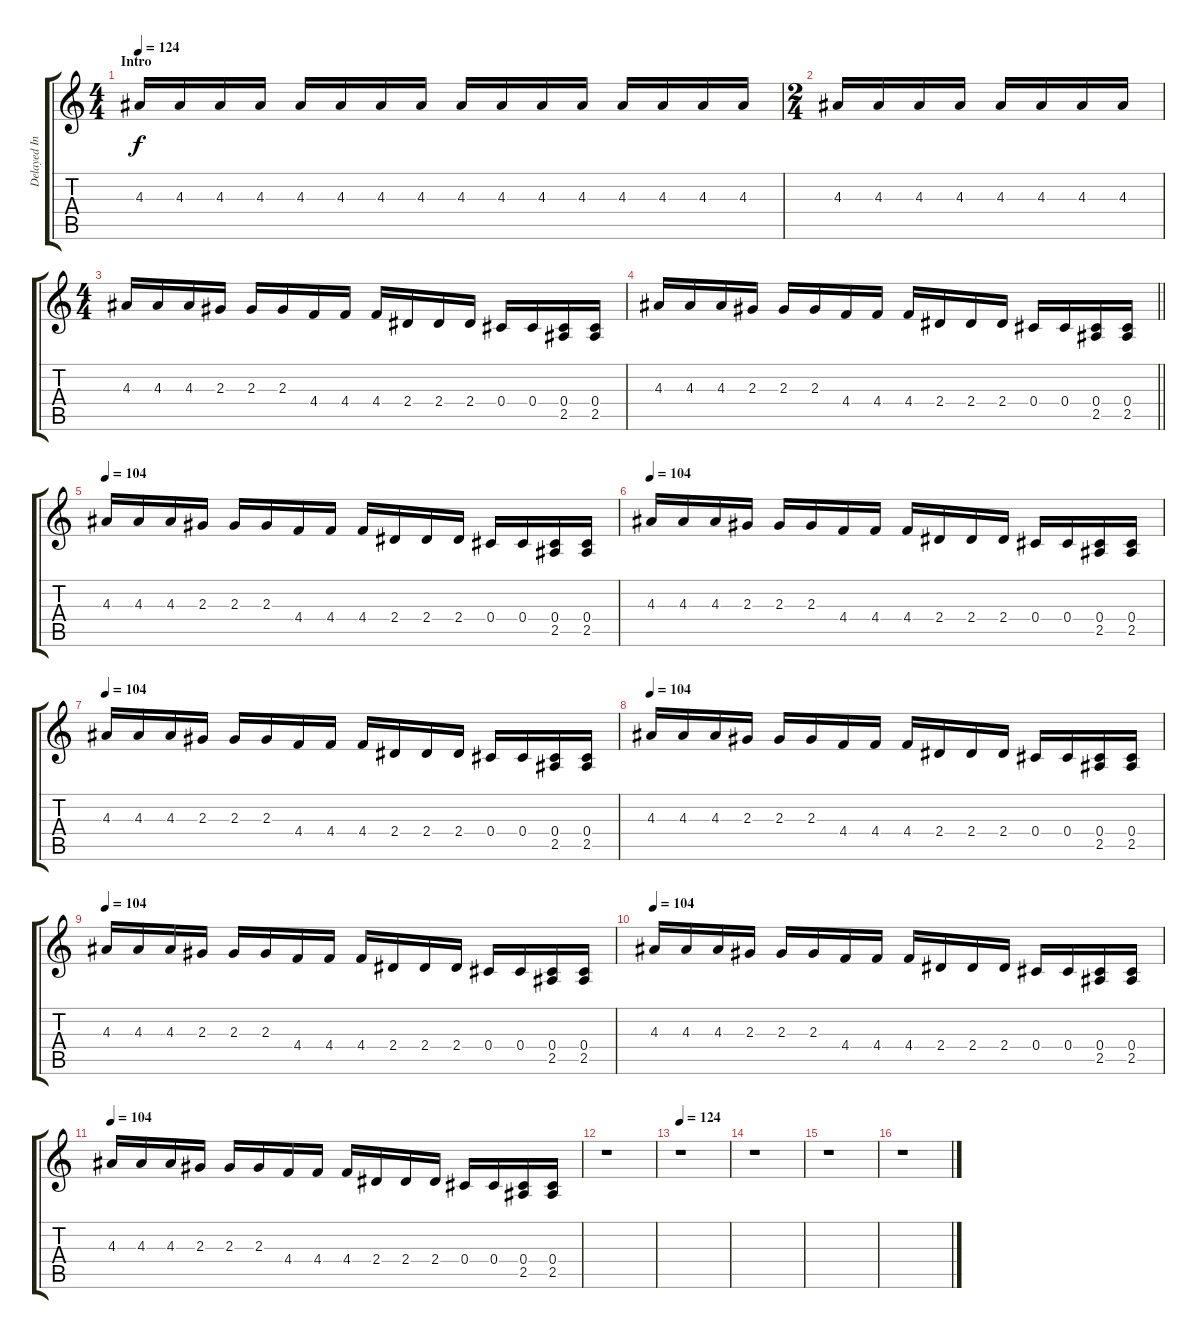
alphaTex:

\track ("Delayed Intro" "Delayed In") {instrument overdrivenguitar}
\staff {score tabs}
\tuning (Eb4 Bb3 Gb3 Db3 Ab2 Eb2) {hide}
\ts (4 4)
\section ("" "Intro")
\tempo 124
\tempo 104
\tempo 124
\clef g2
\ks c
4.3.16{dy f instrument overdrivenguitar} 4.3.16 4.3.16 4.3.16 4.3.16 4.3.16 4.3.16 4.3.16 4.3.16 4.3.16 4.3.16 4.3.16 4.3.16 4.3.16 4.3.16 4.3.16 |
\ts (2 4)
4.3.16 4.3.16 4.3.16 4.3.16 4.3.16 4.3.16 4.3.16 4.3.16 |
\ts (4 4)
4.3.16 4.3.16 4.3.16 2.3.16 2.3.16 2.3.16 4.4.16 4.4.16 4.4.16 2.4.16 2.4.16 2.4.16 0.4.16 0.4.16 (0.4 2.5).16 (0.4 2.5).16 |
\barLineRight lightlight
4.3.16 4.3.16 4.3.16 2.3.16 2.3.16 2.3.16 4.4.16 4.4.16 4.4.16 2.4.16 2.4.16 2.4.16 0.4.16 0.4.16 (0.4 2.5).16 (0.4 2.5).16 |
\section ("" "")
\tempo 104
4.3.16 4.3.16 4.3.16 2.3.16 2.3.16 2.3.16 4.4.16 4.4.16 4.4.16 2.4.16 2.4.16 2.4.16 0.4.16 0.4.16 (0.4 2.5).16 (0.4 2.5).16 |
\tempo 104
4.3.16 4.3.16 4.3.16 2.3.16 2.3.16 2.3.16 4.4.16 4.4.16 4.4.16 2.4.16 2.4.16 2.4.16 0.4.16 0.4.16 (0.4 2.5).16 (0.4 2.5).16 |
\tempo 104
4.3.16 4.3.16 4.3.16 2.3.16 2.3.16 2.3.16 4.4.16 4.4.16 4.4.16 2.4.16 2.4.16 2.4.16 0.4.16 0.4.16 (0.4 2.5).16 (0.4 2.5).16 |
\tempo 104
4.3.16 4.3.16 4.3.16 2.3.16 2.3.16 2.3.16 4.4.16 4.4.16 4.4.16 2.4.16 2.4.16 2.4.16 0.4.16 0.4.16 (0.4 2.5).16 (0.4 2.5).16 |
\tempo 104
4.3.16 4.3.16 4.3.16 2.3.16 2.3.16 2.3.16 4.4.16 4.4.16 4.4.16 2.4.16 2.4.16 2.4.16 0.4.16 0.4.16 (0.4 2.5).16 (0.4 2.5).16 |
\tempo 104
4.3.16 4.3.16 4.3.16 2.3.16 2.3.16 2.3.16 4.4.16 4.4.16 4.4.16 2.4.16 2.4.16 2.4.16 0.4.16 0.4.16 (0.4 2.5).16 (0.4 2.5).16 |
\tempo 104
4.3.16 4.3.16 4.3.16 2.3.16 2.3.16 2.3.16 4.4.16 4.4.16 4.4.16 2.4.16 2.4.16 2.4.16 0.4.16 0.4.16 (0.4 2.5).16 (0.4 2.5).16 |
r.1 |
\tempo 124
r.1 |
r.1 |
r.1 |
r.1
